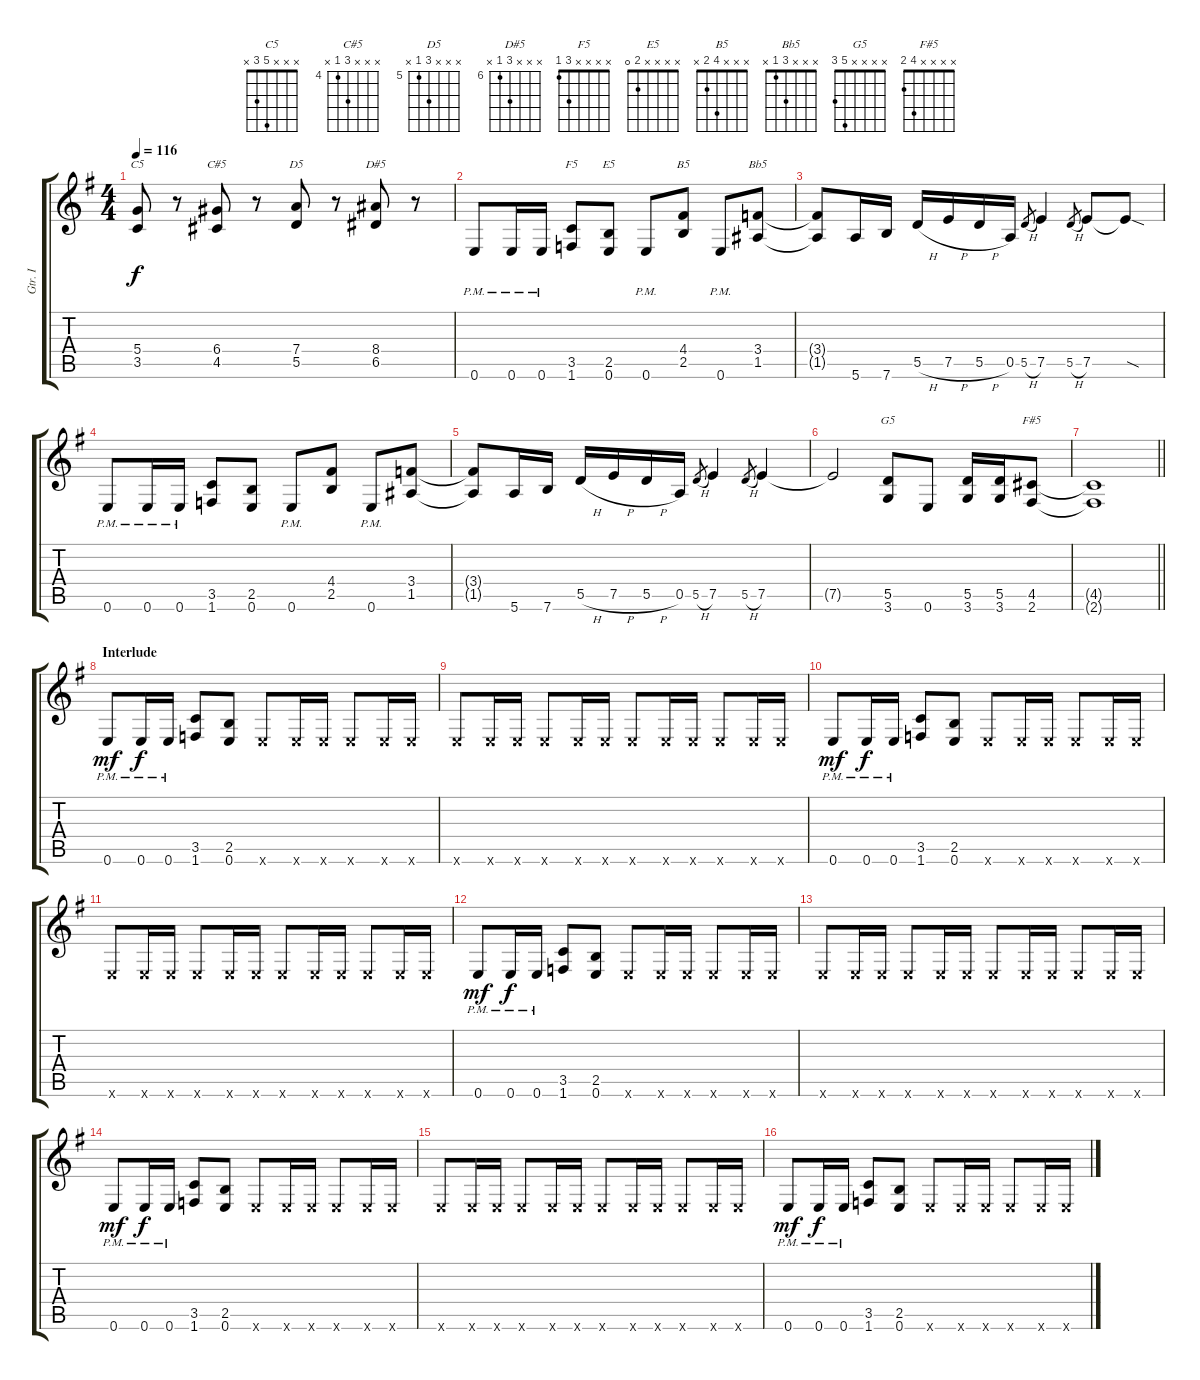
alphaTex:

\track ("Gtr. I" "Gtr. I") {instrument distortionguitar}
\staff {score tabs}
\tuning (E4 B3 G3 D3 A2 E2) {hide}
\chord ("C5" x x x 5 3 x)
\chord ("C#5" x x x 6 4 x) {firstfret 4}
\chord ("D5" x x x 7 5 x) {firstfret 5}
\chord ("D#5" x x x 8 6 x) {firstfret 6}
\chord ("F5" x x x x 3 1)
\chord ("E5" x x x x 2 0)
\chord ("B5" x x x 4 2 x)
\chord ("Bb5" x x x 3 1 x)
\chord ("G5" x x x x 5 3)
\chord ("F#5" x x x x 4 2)
\ts (4 4)
\tempo 116
\clef g2
\ks g
(5.4 3.5).8{ch "C5" dy f} r.8 (6.4 4.5).8{ch "C#5"} r.8 (7.4 5.5).8{ch "D5"} r.8 (8.4 6.5).8{ch "D#5"} r.8 |
0.6{pm}.8 0.6{pm}.16 0.6{pm}.16 (3.5 1.6).8{ch "F5"} (2.5 0.6).8{ch "E5"} 0.6{pm}.8 (4.4 2.5).8{ch "B5"} 0.6{pm}.8 (3.4 1.5).8{ch "Bb5"} |
(3.4{t} 1.5{t}).8 5.6.16 7.6.16 5.5{h}.16 7.5{h}.16 5.5{h}.16 0.5.16 5.5{h}.8{gr} 7.5.4 5.5{h}.8{gr} 7.5.8 7.5{sod t}.8 |
0.6{pm}.8 0.6{pm}.16 0.6{pm}.16 (3.5 1.6).8 (2.5 0.6).8 0.6{pm}.8 (4.4 2.5).8 0.6{pm}.8 (3.4 1.5).8 |
(3.4{t} 1.5{t}).8 5.6.16 7.6.16 5.5{h}.16 7.5{h}.16 5.5{h}.16 0.5.16 5.5{h}.8{gr} 7.5.4 5.5{h}.8{gr} 7.5.4 |
7.5{t}.2 (5.5 3.6).8{ch "G5"} 0.6.8 (5.5 3.6).16 (5.5 3.6).16 (4.5 2.6).8{ch "F#5"} |
\barLineRight lightlight
(4.5{t} 2.6{t}).1 |
\section ("" "Interlude")
0.6{pm}.8{dy mf} 0.6{pm}.16{dy f} 0.6{pm}.16 (3.5 1.6).8 (2.5 0.6).8 0.6{x}.8 0.6{x}.16 0.6{x}.16 0.6{x}.8 0.6{x}.16 0.6{x}.16 |
0.6{x}.8 0.6{x}.16 0.6{x}.16 0.6{x}.8 0.6{x}.16 0.6{x}.16 0.6{x}.8 0.6{x}.16 0.6{x}.16 0.6{x}.8 0.6{x}.16 0.6{x}.16 |
0.6{pm}.8{dy mf} 0.6{pm}.16{dy f} 0.6{pm}.16 (3.5 1.6).8 (2.5 0.6).8 0.6{x}.8 0.6{x}.16 0.6{x}.16 0.6{x}.8 0.6{x}.16 0.6{x}.16 |
0.6{x}.8 0.6{x}.16 0.6{x}.16 0.6{x}.8 0.6{x}.16 0.6{x}.16 0.6{x}.8 0.6{x}.16 0.6{x}.16 0.6{x}.8 0.6{x}.16 0.6{x}.16 |
0.6{pm}.8{dy mf} 0.6{pm}.16{dy f} 0.6{pm}.16 (3.5 1.6).8 (2.5 0.6).8 0.6{x}.8 0.6{x}.16 0.6{x}.16 0.6{x}.8 0.6{x}.16 0.6{x}.16 |
0.6{x}.8 0.6{x}.16 0.6{x}.16 0.6{x}.8 0.6{x}.16 0.6{x}.16 0.6{x}.8 0.6{x}.16 0.6{x}.16 0.6{x}.8 0.6{x}.16 0.6{x}.16 |
0.6{pm}.8{dy mf} 0.6{pm}.16{dy f} 0.6{pm}.16 (3.5 1.6).8 (2.5 0.6).8 0.6{x}.8 0.6{x}.16 0.6{x}.16 0.6{x}.8 0.6{x}.16 0.6{x}.16 |
0.6{x}.8 0.6{x}.16 0.6{x}.16 0.6{x}.8 0.6{x}.16 0.6{x}.16 0.6{x}.8 0.6{x}.16 0.6{x}.16 0.6{x}.8 0.6{x}.16 0.6{x}.16 |
0.6{pm}.8{dy mf} 0.6{pm}.16{dy f} 0.6{pm}.16 (3.5 1.6).8 (2.5 0.6).8 0.6{x}.8 0.6{x}.16 0.6{x}.16 0.6{x}.8 0.6{x}.16 0.6{x}.16
